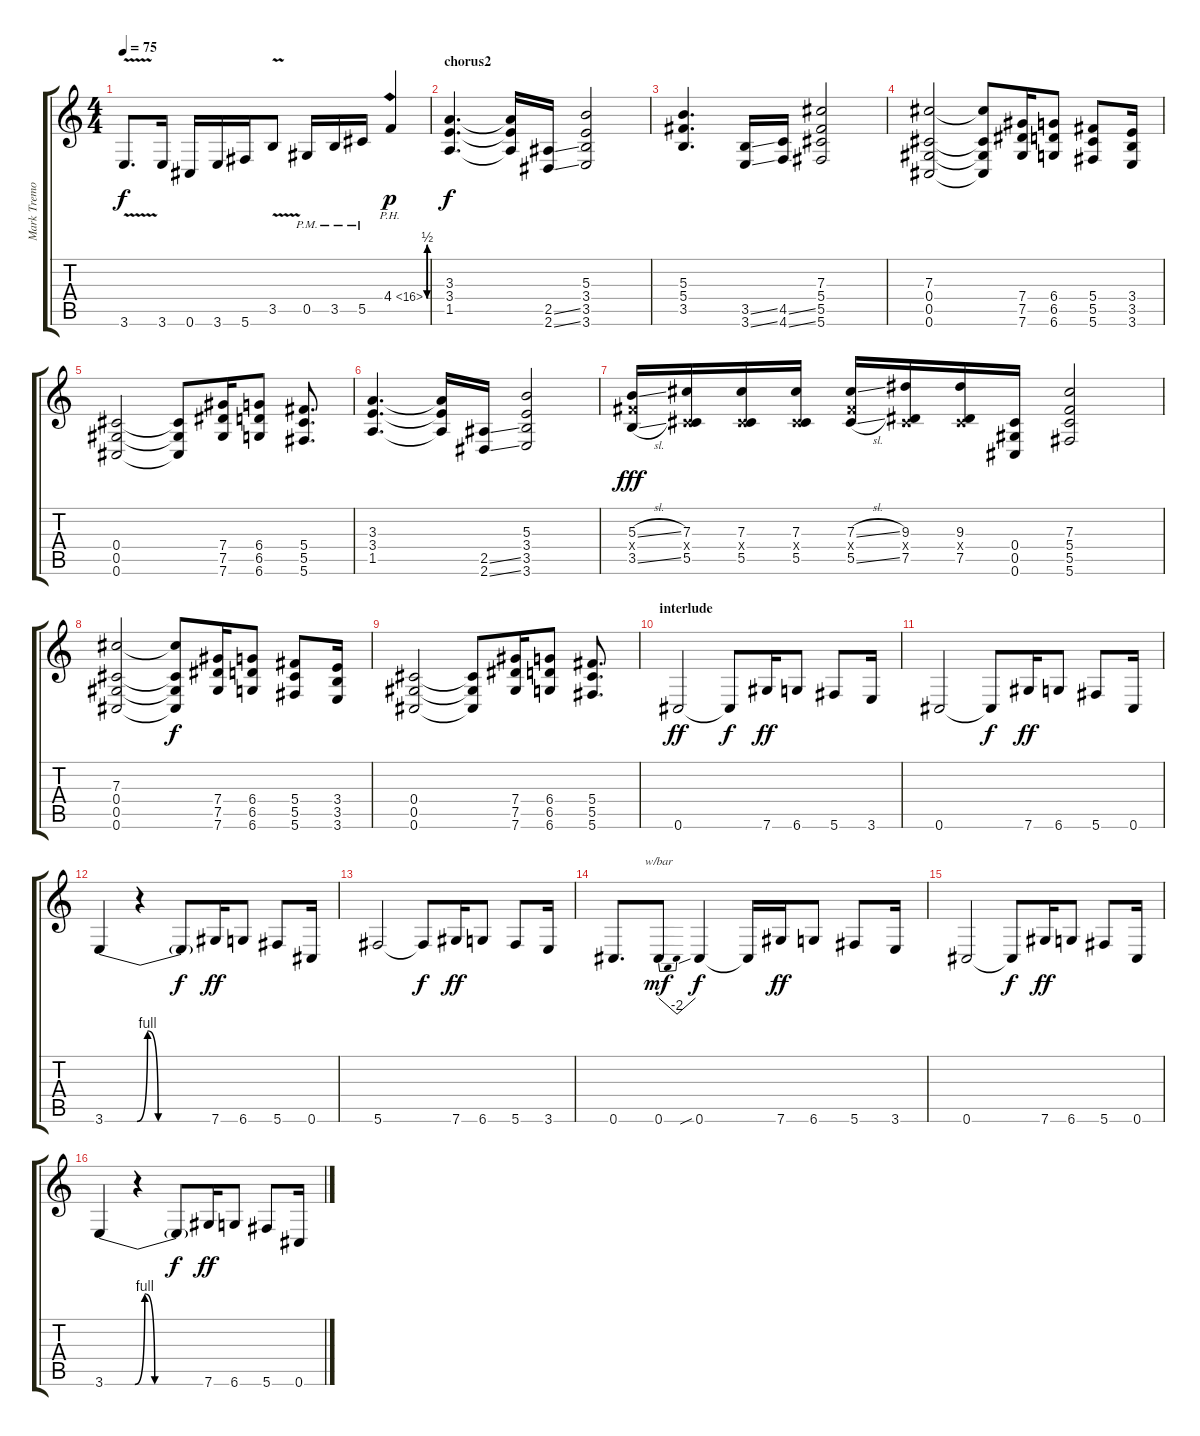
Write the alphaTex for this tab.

\track ("Mark Tremonti" "Mark Tremo") {instrument distortionguitar}
\staff {score tabs}
\tuning (Eb4 Bb3 Gb3 Db3 Ab2 Db2) {hide}
\ts (4 4)
\tempo 75
\clef g2
\ks c
3.6{v}.8{d dy f} 3.6.16 0.6.16 3.6.16 5.6.16 3.5{v}.8 0.5{pm}.16 3.5{pm}.16 5.5{pm}.16 4.4{be (custom 0 0 15 0 20 2 25 2 30 2 35 0 45 0 60 0) ph 12}.4{dy p} |
\section ("" "chorus2")
(3.3 3.4 1.5).4{d dy f} (3.3{t} 3.4{t} 1.5{t}).16 (2.5{ss} 2.6{ss}).16 (5.3 3.4 3.5 3.6).2 |
(5.3 5.4 3.5).4{d} (3.5{ss} 3.6{ss}).16 (4.5{ss} 4.6{ss}).16 (7.3 5.4 5.5 5.6).2 |
(7.3 0.4 0.5 0.6).2 (7.3{t} 0.4{t} 0.5{t} 0.6{t}).8 (7.4 7.5 7.6).16 (6.4 6.5 6.6).8 (5.4 5.5 5.6).8 (3.4 3.5 3.6).16 |
(0.4 0.5 0.6).2 (0.4{t} 0.5{t} 0.6{t}).8 (7.4 7.5 7.6).16 (6.4 6.5 6.6).8 (5.4 5.5 5.6).8{d} |
(3.3 3.4 1.5).4{d} (3.3{t} 3.4{t} 1.5{t}).16 (2.5{ss} 2.6{ss}).16 (5.3 3.4 3.5 3.6).2 |
(5.3{sl} 5.4{x} 3.5{sl}).16{dy fff} (7.3 0.4{x} 5.5).16 (7.3 0.4{x} 5.5).16 (7.3 0.4{x} 5.5).16 (7.3{sl} 5.4{x} 5.5{sl}).16 (9.3 0.4{x} 7.5).16 (9.3 0.4{x} 7.5).16 (0.4 0.5 0.6).16 (7.3 5.4 5.5 5.6).2 |
(7.3 0.4 0.5 0.6).2 (7.3{t} 0.4{t} 0.5{t} 0.6{t}).8{dy f} (7.4 7.5 7.6).16 (6.4 6.5 6.6).8 (5.4 5.5 5.6).8 (3.4 3.5 3.6).16 |
(0.4 0.5 0.6).2 (0.4{t} 0.5{t} 0.6{t}).8 (7.4 7.5 7.6).16 (6.4 6.5 6.6).8 (5.4 5.5 5.6).8{d} |
\section ("" "interlude")
0.6.2{dy ff} 0.6{t}.8{dy f} 7.6.16{dy ff} 6.6.8 5.6.8 3.6.16 |
0.6.2 0.6{t}.8{dy f} 7.6.16{dy ff} 6.6.8 5.6.8 0.6.16 |
3.6{be (custom 0 0 10 0 15 0 18 0 24 4 30 0 45 0 60 0)}.4 r.4 3.6{t}.8{dy f} 7.6.16{dy ff} 6.6.8 5.6.8 0.6.16 |
5.6.2 5.6{t}.8{dy f} 7.6.16{dy ff} 6.6.8 5.6.8 3.6.16 |
0.6.8{d} 0.6.8{tbe (dip default 0 0 30 -8 60 0) dy mf} 0.6{sib}.4{dy f} 0.6{t}.16 7.6.16{dy ff} 6.6.8 5.6.8 3.6.16 |
0.6.2 0.6{t}.8{dy f} 7.6.16{dy ff} 6.6.8 5.6.8 0.6.16 |
3.6{be (custom 0 0 10 0 15 0 18 0 24 4 30 0 45 0 60 0)}.4 r.4 3.6{t}.8{dy f} 7.6.16{dy ff} 6.6.8 5.6.8 0.6.16
